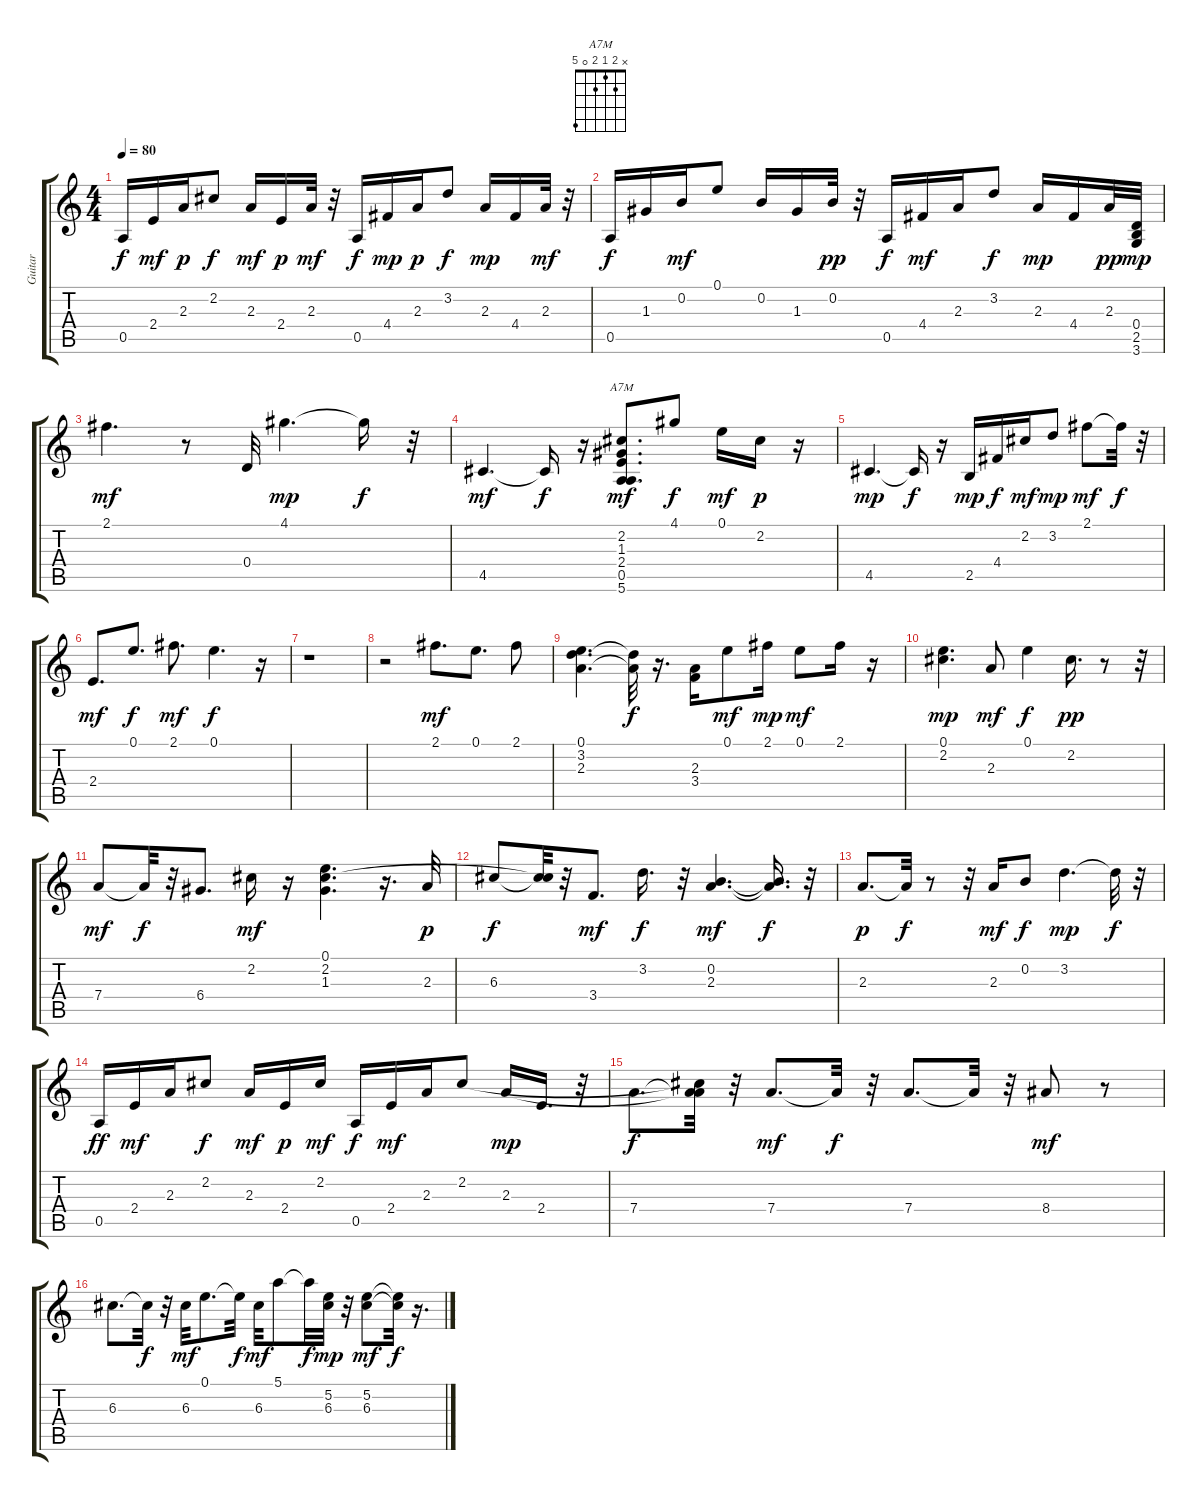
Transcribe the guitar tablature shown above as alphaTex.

\track ("Guitar" "Guitar") {instrument acousticguitarsteel}
\staff {score tabs}
\tuning (E4 B3 G3 D3 A2 E2) {hide}
\chord ("A7M" x 2 1 2 0 5)
\ts (4 4)
\tempo 80
\clef g2
\ks c
0.5.16{dy f} 2.4.16{dy mf} 2.3.16{dy p} 2.2.8{dy f} 2.3.16{dy mf} 2.4.16{dy p} 2.3.32{dy mf} r.32 0.5.16{dy f} 4.4.16{dy mp} 2.3.16{dy p} 3.2.8{dy f} 2.3.16{dy mp} 4.4.16 2.3.32{dy mf} r.32 |
0.5.16{dy f} 1.3.16 0.2.16{dy mf} 0.1.8 0.2.16 1.3.16 0.2.32{dy pp} r.32 0.5.16{dy f} 4.4.16{dy mf} 2.3.16 3.2.8{dy f} 2.3.16{dy mp} 4.4.16 2.3.32{dy pp} (0.4 2.5 3.6).32{dy mp} |
2.1.4{d dy mf} r.8 0.4.32 4.1.4{d dy mp} 4.1{t}.16{dy f} r.32 |
4.5.4{d dy mf} 4.5{t}.16{dy f} r.16 (2.2 1.3 2.4 0.5 5.6).8{d ch "A7M" dy mf} 4.1.8{dy f} 0.1.16{dy mf} 2.2.16{dy p} r.16 |
4.5.4{d dy mp} 4.5{t}.16{dy f} r.16 2.5.16{dy mp} 4.4.16{dy f} 2.2.16{dy mf} 3.2.8{dy mp} 2.1.8{dy mf} 2.1{t}.32{dy f} r.32 |
2.4.8{d dy mf} 0.1.8{d dy f} 2.1.8{d dy mf} 0.1.4{d dy f} r.16 |
r.1 |
r.2 2.1.8{d dy mf} 0.1.8{d} 2.1.8 |
(0.1 3.2 2.3).4{d} (3.2{t} 2.3{t}).32{dy f} r.16{d} (2.3 3.4).16 0.1.8{dy mf} 2.1.16{dy mp} 0.1.8{dy mf} 2.1.16 r.16 |
(0.1 2.2).4{d dy mp} 2.3.8{dy mf} 0.1.4{dy f} 2.2.16{d dy pp} r.8 r.32 |
7.4.8{dy mf} 7.4{t}.32{dy f} r.32 6.4.8{d} 2.2.16{dy mf} r.16 (0.1 2.2 1.3).4{d} r.16{d} 2.3.32{dy p} |
6.3.8{dy f} (2.2{t} 6.3{t}).32 r.32 3.4.8{d dy mf} 3.2.16{d dy f} r.32 (0.2 2.3).4{d dy mf} (0.2{t} 2.3{t}).16{d dy f} r.32 |
2.3.8{d dy p} 2.3{t}.32{dy f} r.8 r.32 2.3.16{dy mf} 0.2.8{dy f} 3.2.4{d dy mp} 3.2{t}.32{dy f} r.32 |
0.5.16{dy ff} 2.4.16{dy mf} 2.3.16 2.2.8{dy f} 2.3.16{dy mf} 2.4.16{dy p} 2.2.16{dy mf} 0.5.16{dy f} 2.4.16{dy mf} 2.3.16 2.2.8 2.3.16{dy mp} 2.4.16{d} r.32 |
7.4.8{d dy f} (2.2{t} 2.3{t} 7.4{t}).32 r.32 7.4.8{d dy mf} 7.4{t}.32{dy f} r.32 7.4.8{d} 7.4{t}.32 r.32 8.4.8{dy mf} r.8 |
6.3.8{d} 6.3{t}.32{dy f} r.32 6.3.32{dy mf} 0.1.8{d} 0.1{t}.32{dy f} 6.3.32{dy mf} 5.1.8 5.1{t}.32{dy f} (5.2 6.3).32{dy mp} r.32 (5.2 6.3).8{dy mf} (5.2{t} 6.3{t}).32{dy f} r.16{d}
